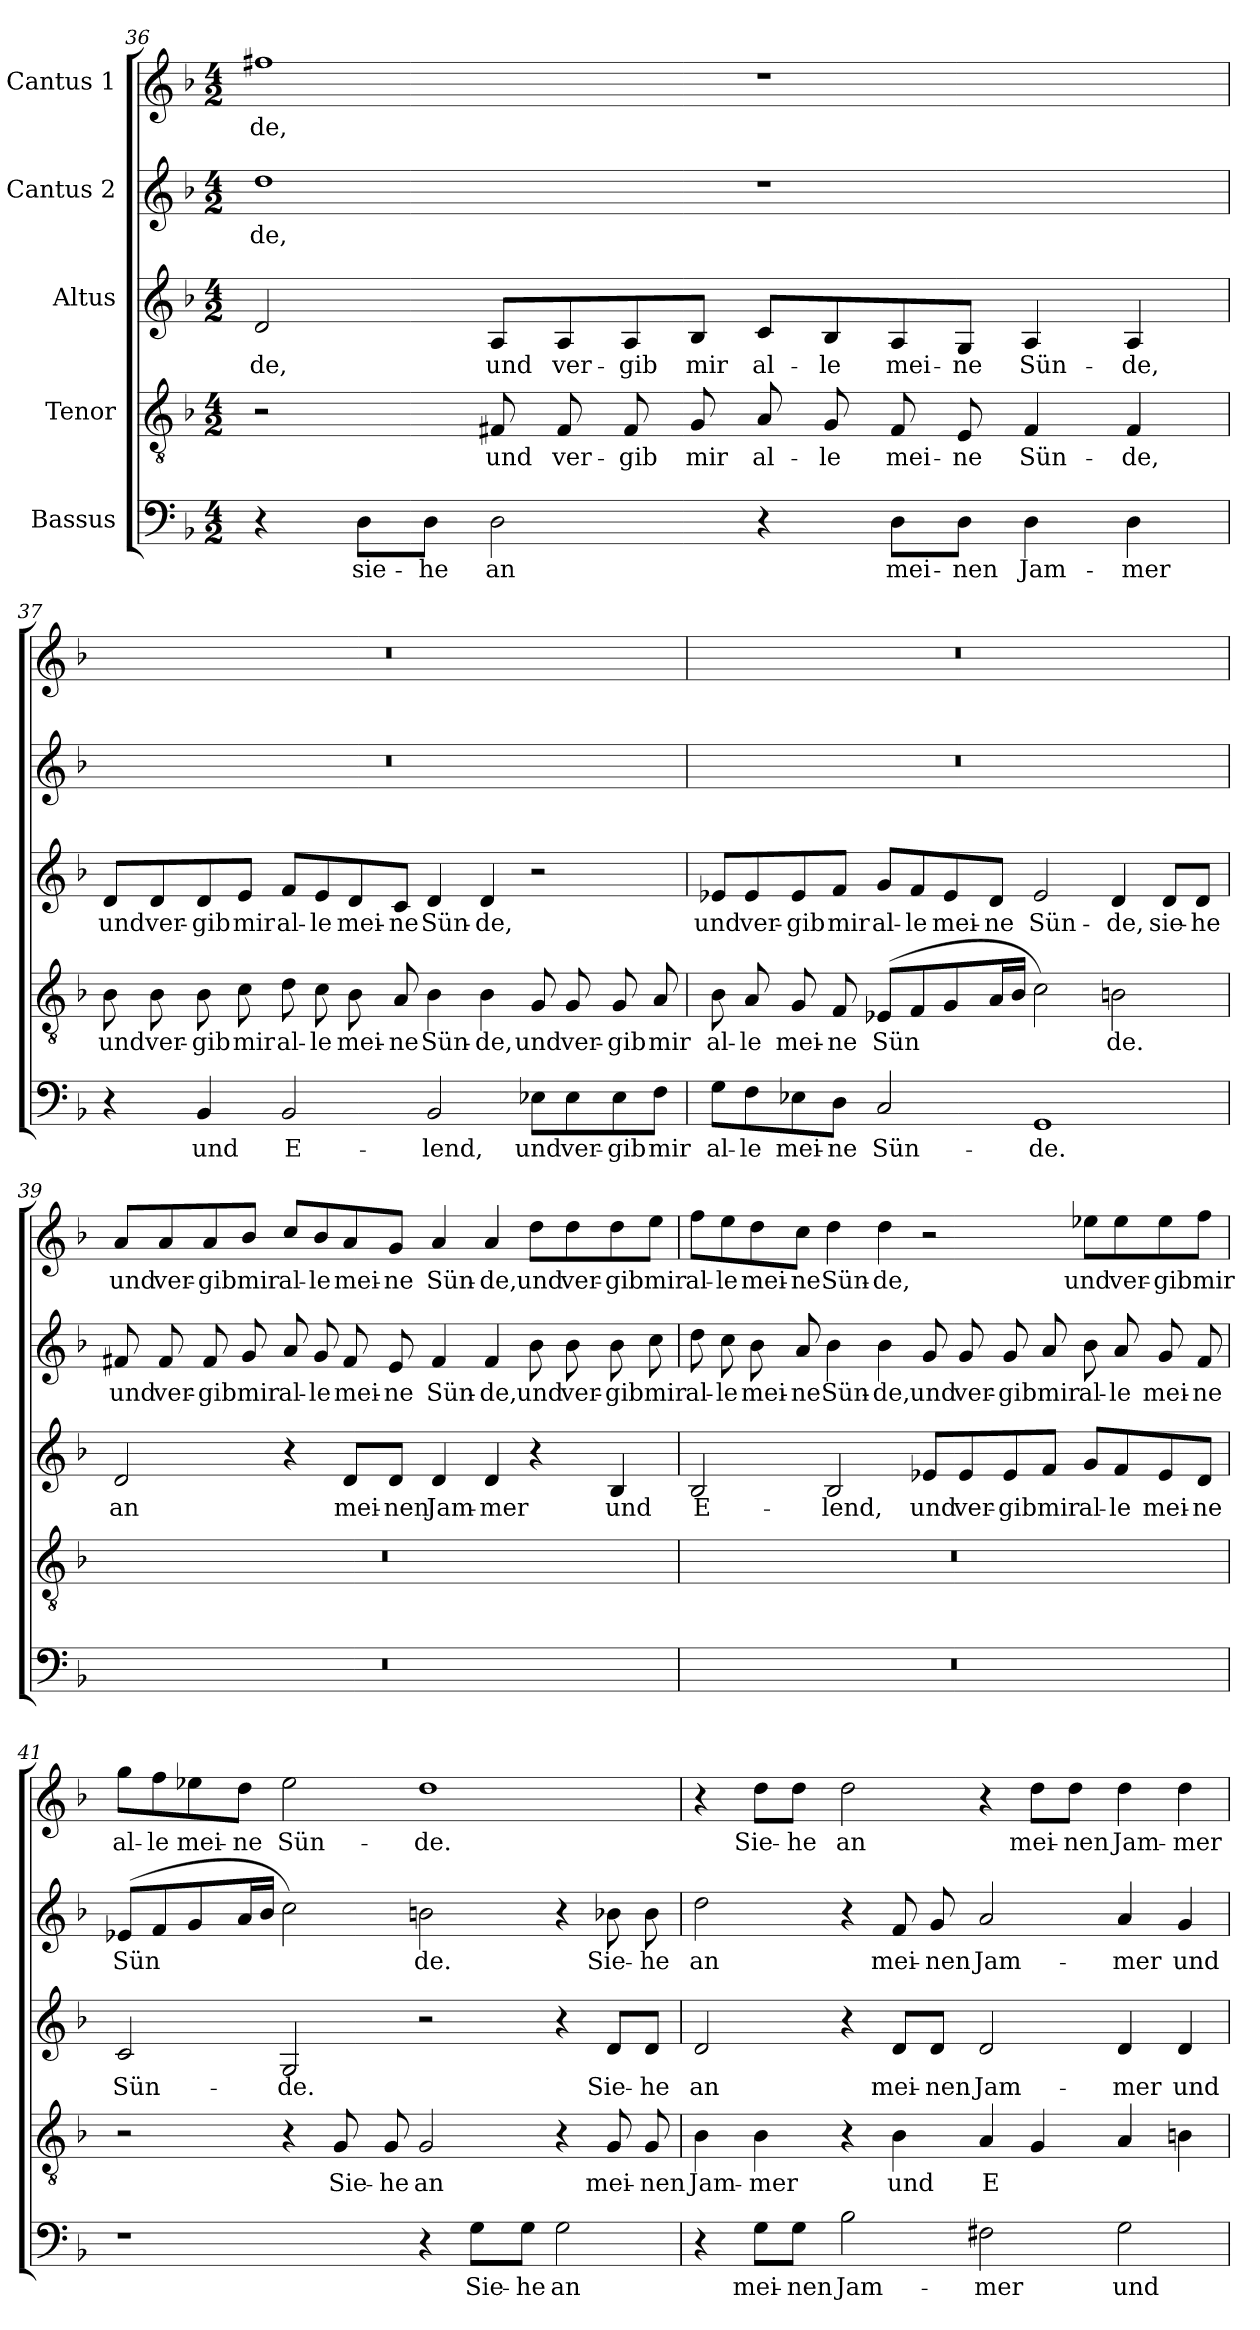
**kern	**text	**kern	**text	**kern	**text	**kern	**text	**kern	**text
*part5	*part5	*part4	*part4	*part3	*part3	*part2	*part2	*part1	*part1
*staff5	*staff5	*staff4	*staff4	*staff3	*staff3	*staff2	*staff2	*staff1	*staff1
*I"Bassus	*	*I"Tenor	*	*I"Altus	*	*I"Cantus 2	*	*I"Cantus 1	*
*clefF4	*	*clefGv2	*	*clefG2	*	*clefG2	*	*clefG2	*
*k[b-]	*	*k[b-]	*	*k[b-]	*	*k[b-]	*	*k[b-]	*
*F:	*	*F:	*	*F:	*	*F:	*	*F:	*
*M4/2	*	*M4/2	*	*M4/2	*	*M4/2	*	*M4/2	*
=36	=36	=36	=36	=36	=36	=36	=36	=36	=36
!	!	!	!	!	!LO:LY:b	!	!LO:LY:b	!	!LO:LY:b
4r	.	2r	.	2d/	-de,	1dd	-de,	1ff#X	-de,
!	!LO:LY:b	!	!	!	!	!	!	!	!
8D\L	sie-	.	.	.	.	.	.	.	.
!	!LO:LY:b	!	!	!	!	!	!	!	!
8D\J	-he	.	.	.	.	.	.	.	.
!	!LO:LY:b	!	!LO:LY:b	!	!LO:LY:b	!	!	!	!
2D\	an	8F#X/	und	8A/L	und	.	.	.	.
!	!	!	!LO:LY:b	!	!LO:LY:b	!	!	!	!
.	.	8F#/	ver-	8A/	ver-	.	.	.	.
!	!	!	!LO:LY:b	!	!LO:LY:b	!	!	!	!
.	.	8F#/	-gib	8A/	-gib	.	.	.	.
!	!	!	!LO:LY:b	!	!LO:LY:b	!	!	!	!
.	.	8G/	mir	8B-/J	mir	.	.	.	.
!	!	!	!LO:LY:b	!	!LO:LY:b	!	!	!	!
4r	.	8A/	al-	8c/L	al-	1r	.	1r	.
!	!	!	!LO:LY:b	!	!LO:LY:b	!	!	!	!
.	.	8G/	-le	8B-/	-le	.	.	.	.
!	!LO:LY:b	!	!LO:LY:b	!	!LO:LY:b	!	!	!	!
8D\L	mei-	8F#/	mei-	8A/	mei-	.	.	.	.
!	!LO:LY:b	!	!LO:LY:b	!	!LO:LY:b	!	!	!	!
8D\J	-nen	8E/	-ne	8G/J	-ne	.	.	.	.
!	!LO:LY:b	!	!LO:LY:b	!	!LO:LY:b	!	!	!	!
4D\	Jam-	4F#/	Sün-	4A/	Sün-	.	.	.	.
!	!LO:LY:b	!	!LO:LY:b	!	!LO:LY:b	!	!	!	!
4D\	-mer	4F#/	-de,	4A/	-de,	.	.	.	.
!!LO:LB:g=z
=37	=37	=37	=37	=37	=37	=37	=37	=37	=37
!	!	!	!LO:LY:b	!	!LO:LY:b	!	!	!	!
4r	.	8B-\	und	8d/L	und	0r	.	0r	.
!	!	!	!LO:LY:b	!	!LO:LY:b	!	!	!	!
.	.	8B-\	ver-	8d/	ver-	.	.	.	.
!	!LO:LY:b	!	!LO:LY:b	!	!LO:LY:b	!	!	!	!
4BB-/	und	8B-\	-gib	8d/	-gib	.	.	.	.
!	!	!	!LO:LY:b	!	!LO:LY:b	!	!	!	!
.	.	8c\	mir	8e/J	mir	.	.	.	.
!	!LO:LY:b	!	!LO:LY:b	!	!LO:LY:b	!	!	!	!
2BB-/	E-	8d\	al-	8f/L	al-	.	.	.	.
!	!	!	!LO:LY:b	!	!LO:LY:b	!	!	!	!
.	.	8c\	-le	8e/	-le	.	.	.	.
!	!	!	!LO:LY:b	!	!LO:LY:b	!	!	!	!
.	.	8B-\	mei-	8d/	mei-	.	.	.	.
!	!	!	!LO:LY:b	!	!LO:LY:b	!	!	!	!
.	.	8A/	-ne	8c/J	-ne	.	.	.	.
!	!LO:LY:b	!	!LO:LY:b	!	!LO:LY:b	!	!	!	!
2BB-/	-lend,	4B-\	Sün-	4d/	Sün-	.	.	.	.
!	!	!	!LO:LY:b	!	!LO:LY:b	!	!	!	!
.	.	4B-\	-de,	4d/	-de,	.	.	.	.
!	!LO:LY:b	!	!LO:LY:b	!	!	!	!	!	!
8E-X\L	und	8G/	und	2r	.	.	.	.	.
!	!LO:LY:b	!	!LO:LY:b	!	!	!	!	!	!
8E-\	ver-	8G/	ver-	.	.	.	.	.	.
!	!LO:LY:b	!	!LO:LY:b	!	!	!	!	!	!
8E-\	-gib	8G/	-gib	.	.	.	.	.	.
!	!LO:LY:b	!	!LO:LY:b	!	!	!	!	!	!
8F\J	mir	8A/	mir	.	.	.	.	.	.
=38	=38	=38	=38	=38	=38	=38	=38	=38	=38
!	!LO:LY:b	!	!LO:LY:b	!	!LO:LY:b	!	!	!	!
8G\L	al-	8B-\	al-	8e-X/L	und	0r	.	0r	.
!	!LO:LY:b	!	!LO:LY:b	!	!LO:LY:b	!	!	!	!
8F\	-le	8A/	-le	8e-/	ver-	.	.	.	.
!	!LO:LY:b	!	!LO:LY:b	!	!LO:LY:b	!	!	!	!
8E-X\	mei-	8G/	mei-	8e-/	-gib	.	.	.	.
!	!LO:LY:b	!	!LO:LY:b	!	!LO:LY:b	!	!	!	!
8D\J	-ne	8F/	-ne	8f/J	mir	.	.	.	.
!	!LO:LY:b	!	!LO:LY:b	!	!LO:LY:b	!	!	!	!
2C/	Sün-	(<8E-X/L	Sün	8g/L	al-	.	.	.	.
!	!	!	!	!	!LO:LY:b	!	!	!	!
.	.	8F/	.	8f/	-le	.	.	.	.
!	!	!	!	!	!LO:LY:b	!	!	!	!
.	.	8G/	.	8e-/	mei-	.	.	.	.
!	!	!	!	!	!LO:LY:b	!	!	!	!
.	.	16A/L	.	8d/J	-ne	.	.	.	.
.	.	16B-/JJ	.	.	.	.	.	.	.
!	!LO:LY:b	!	!	!	!LO:LY:b	!	!	!	!
1GG	-de.	2c\)	.	2e-/	Sün-	.	.	.	.
!	!	!	!LO:LY:b	!	!LO:LY:b	!	!	!	!
.	.	2Bn\	de.	4d/	-de,	.	.	.	.
!	!	!	!	!	!LO:LY:b	!	!	!	!
.	.	.	.	8d/L	sie-	.	.	.	.
!	!	!	!	!	!LO:LY:b	!	!	!	!
.	.	.	.	8d/J	-he	.	.	.	.
!!LO:PB:g=z
=39	=39	=39	=39	=39	=39	=39	=39	=39	=39
!	!	!	!	!	!LO:LY:b	!	!LO:LY:b	!	!LO:LY:b
0r	.	0r	.	2d/	an	8f#X/	und	8a/L	und
!	!	!	!	!	!	!	!LO:LY:b	!	!LO:LY:b
.	.	.	.	.	.	8f#/	ver-	8a/	ver-
!	!	!	!	!	!	!	!LO:LY:b	!	!LO:LY:b
.	.	.	.	.	.	8f#/	-gib	8a/	-gib
!	!	!	!	!	!	!	!LO:LY:b	!	!LO:LY:b
.	.	.	.	.	.	8g/	mir	8b-/J	mir
!	!	!	!	!	!	!	!LO:LY:b	!	!LO:LY:b
.	.	.	.	4r	.	8a/	al-	8cc/L	al-
!	!	!	!	!	!	!	!LO:LY:b	!	!LO:LY:b
.	.	.	.	.	.	8g/	-le	8b-/	-le
!	!	!	!	!	!LO:LY:b	!	!LO:LY:b	!	!LO:LY:b
.	.	.	.	8d/L	mei-	8f#/	mei-	8a/	mei-
!	!	!	!	!	!LO:LY:b	!	!LO:LY:b	!	!LO:LY:b
.	.	.	.	8d/J	-nen	8e/	-ne	8g/J	-ne
!	!	!	!	!	!LO:LY:b	!	!LO:LY:b	!	!LO:LY:b
.	.	.	.	4d/	Jam-	4f#/	Sün-	4a/	Sün-
!	!	!	!	!	!LO:LY:b	!	!LO:LY:b	!	!LO:LY:b
.	.	.	.	4d/	-mer	4f#/	-de,	4a/	-de,
!	!	!	!	!	!	!	!LO:LY:b	!	!LO:LY:b
.	.	.	.	4r	.	8b-\	und	8dd\L	und
!	!	!	!	!	!	!	!LO:LY:b	!	!LO:LY:b
.	.	.	.	.	.	8b-\	ver-	8dd\	ver-
!	!	!	!	!	!LO:LY:b	!	!LO:LY:b	!	!LO:LY:b
.	.	.	.	4B-/	und	8b-\	-gib	8dd\	-gib
!	!	!	!	!	!	!	!LO:LY:b	!	!LO:LY:b
.	.	.	.	.	.	8cc\	mir	8ee\J	mir
!!LO:LB:g=z
=40	=40	=40	=40	=40	=40	=40	=40	=40	=40
!	!	!	!	!	!LO:LY:b	!	!LO:LY:b	!	!LO:LY:b
0r	.	0r	.	2B-/	E-	8dd\	al-	8ff\L	al-
!	!	!	!	!	!	!	!LO:LY:b	!	!LO:LY:b
.	.	.	.	.	.	8cc\	-le	8ee\	-le
!	!	!	!	!	!	!	!LO:LY:b	!	!LO:LY:b
.	.	.	.	.	.	8b-\	mei-	8dd\	mei-
!	!	!	!	!	!	!	!LO:LY:b	!	!LO:LY:b
.	.	.	.	.	.	8a/	-ne	8cc\J	-ne
!	!	!	!	!	!LO:LY:b	!	!LO:LY:b	!	!LO:LY:b
.	.	.	.	2B-/	-lend,	4b-\	Sün-	4dd\	Sün-
!	!	!	!	!	!	!	!LO:LY:b	!	!LO:LY:b
.	.	.	.	.	.	4b-\	-de,	4dd\	-de,
!	!	!	!	!	!LO:LY:b	!	!LO:LY:b	!	!
.	.	.	.	8e-X/L	und	8g/	und	2r	.
!	!	!	!	!	!LO:LY:b	!	!LO:LY:b	!	!
.	.	.	.	8e-/	ver-	8g/	ver-	.	.
!	!	!	!	!	!LO:LY:b	!	!LO:LY:b	!	!
.	.	.	.	8e-/	-gib	8g/	-gib	.	.
!	!	!	!	!	!LO:LY:b	!	!LO:LY:b	!	!
.	.	.	.	8f/J	mir	8a/	mir	.	.
!	!	!	!	!	!LO:LY:b	!	!LO:LY:b	!	!LO:LY:b
.	.	.	.	8g/L	al-	8b-\	al-	8ee-X\L	und
!	!	!	!	!	!LO:LY:b	!	!LO:LY:b	!	!LO:LY:b
.	.	.	.	8f/	-le	8a/	-le	8ee-\	ver-
!	!	!	!	!	!LO:LY:b	!	!LO:LY:b	!	!LO:LY:b
.	.	.	.	8e-/	mei-	8g/	mei-	8ee-\	-gib
!	!	!	!	!	!LO:LY:b	!	!LO:LY:b	!	!LO:LY:b
.	.	.	.	8d/J	-ne	8f/	-ne	8ff\J	mir
=41	=41	=41	=41	=41	=41	=41	=41	=41	=41
!	!	!	!	!	!LO:LY:b	!	!LO:LY:b	!	!LO:LY:b
1r	.	2r	.	2c/	Sün-	(<8e-X/L	Sün	8gg\L	al-
!	!	!	!	!	!	!	!	!	!LO:LY:b
.	.	.	.	.	.	8f/	.	8ff\	-le
!	!	!	!	!	!	!	!	!	!LO:LY:b
.	.	.	.	.	.	8g/	.	8ee-X\	mei-
!	!	!	!	!	!	!	!	!	!LO:LY:b
.	.	.	.	.	.	16a/L	.	8dd\J	-ne
.	.	.	.	.	.	16b-/JJ	.	.	.
!	!	!	!	!	!LO:LY:b	!	!	!	!LO:LY:b
.	.	4r	.	2G/	-de.	2cc\)	.	2ee-\	Sün-
!	!	!	!LO:LY:b	!	!	!	!	!	!
.	.	8G/	Sie-	.	.	.	.	.	.
!	!	!	!LO:LY:b	!	!	!	!	!	!
.	.	8G/	-he	.	.	.	.	.	.
!	!	!	!LO:LY:b	!	!	!	!LO:LY:b	!	!LO:LY:b
4r	.	2G/	an	2r	.	2bn\	de.	1dd	-de.
!	!LO:LY:b	!	!	!	!	!	!	!	!
8G\L	Sie-	.	.	.	.	.	.	.	.
!	!LO:LY:b	!	!	!	!	!	!	!	!
8G\J	-he	.	.	.	.	.	.	.	.
!	!LO:LY:b	!	!	!	!	!	!	!	!
2G\	an	4r	.	4r	.	4r	.	.	.
!	!	!	!LO:LY:b	!	!LO:LY:b	!	!LO:LY:b	!	!
.	.	8G/	mei-	8d/L	Sie-	8b-X\	Sie-	.	.
!	!	!	!LO:LY:b	!	!LO:LY:b	!	!LO:LY:b	!	!
.	.	8G/	-nen	8d/J	-he	8b-\	-he	.	.
!!LO:LB:g=z
=42	=42	=42	=42	=42	=42	=42	=42	=42	=42
!	!	!	!LO:LY:b	!	!LO:LY:b	!	!LO:LY:b	!	!
4r	.	4B-\	Jam-	2d/	an	2dd\	an	4r	.
!	!LO:LY:b	!	!LO:LY:b	!	!	!	!	!	!LO:LY:b
8G\L	mei-	4B-\	-mer	.	.	.	.	8dd\L	Sie-
!	!LO:LY:b	!	!	!	!	!	!	!	!LO:LY:b
8G\J	-nen	.	.	.	.	.	.	8dd\J	-he
!	!LO:LY:b	!	!	!	!	!	!	!	!LO:LY:b
2B-\	Jam-	4r	.	4r	.	4r	.	2dd\	an
!	!	!	!LO:LY:b	!	!LO:LY:b	!	!LO:LY:b	!	!
.	.	4B-\	und	8d/L	mei-	8f/	mei-	.	.
!	!	!	!	!	!LO:LY:b	!	!LO:LY:b	!	!
.	.	.	.	8d/J	-nen	8g/	-nen	.	.
!	!LO:LY:b	!	!LO:LY:b	!	!LO:LY:b	!	!LO:LY:b	!	!
2F#X\	-mer	4A/	E	2d/	Jam-	2a/	Jam-	4r	.
!	!	!	!	!	!	!	!	!	!LO:LY:b
.	.	4G/	.	.	.	.	.	8dd\L	mei-
!	!	!	!	!	!	!	!	!	!LO:LY:b
.	.	.	.	.	.	.	.	8dd\J	-nen
!	!LO:LY:b	!	!	!	!LO:LY:b	!	!LO:LY:b	!	!LO:LY:b
2G\	und	4A/	.	4d/	-mer	4a/	-mer	4dd\	Jam-
!	!	!	!	!	!LO:LY:b	!	!LO:LY:b	!	!LO:LY:b
.	.	4Bn\	.	4d/	und	4g/	und	4dd\	-mer
=	=	=	=	=	=	=	=	=	=
*-	*-	*-	*-	*-	*-	*-	*-	*-	*-
